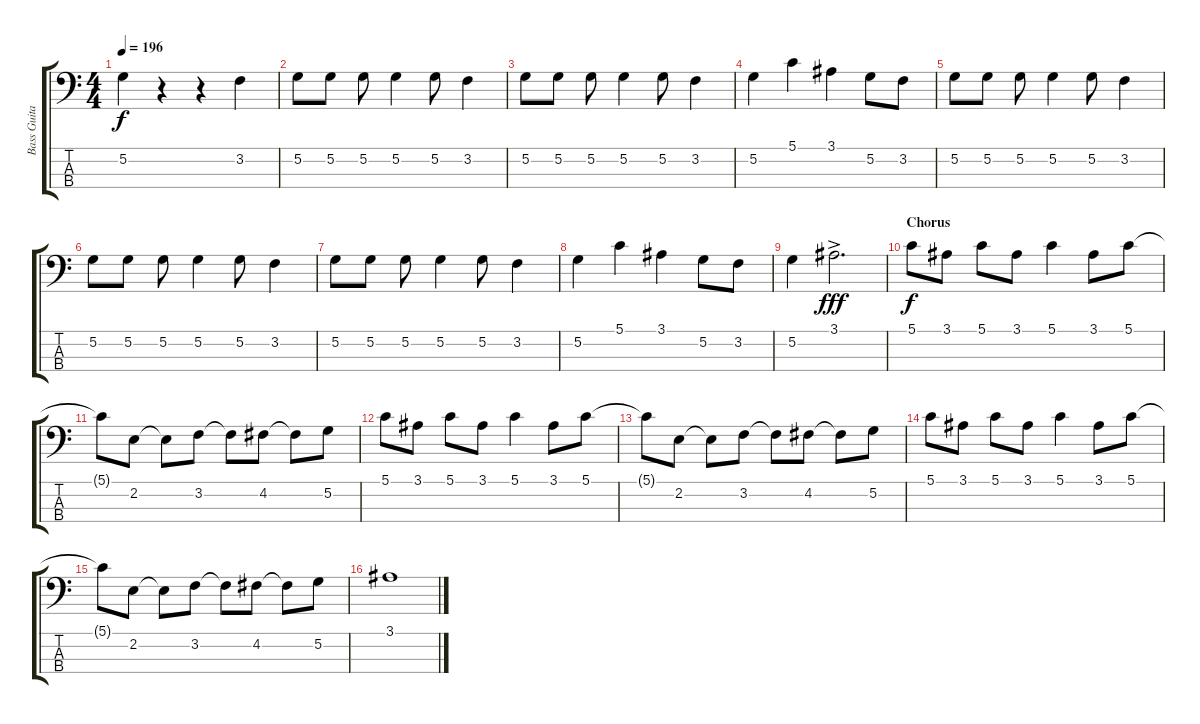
\track ("Bass Guitar (R. Glover)" "Bass Guita") {instrument electricbassfinger}
\staff {score tabs}
\tuning (G2 D2 A1 E1) {hide}
\ts (4 4)
\tempo 196
\clef f4
\ks c
5.2.4{dy f} r.4 r.4 3.2.4 |
5.2.8 5.2.8 5.2.8 5.2.4 5.2.8 3.2.4 |
5.2.8 5.2.8 5.2.8 5.2.4 5.2.8 3.2.4 |
5.2.4 5.1.4 3.1.4 5.2.8 3.2.8 |
5.2.8 5.2.8 5.2.8 5.2.4 5.2.8 3.2.4 |
5.2.8 5.2.8 5.2.8 5.2.4 5.2.8 3.2.4 |
5.2.8 5.2.8 5.2.8 5.2.4 5.2.8 3.2.4 |
5.2.4 5.1.4 3.1.4 5.2.8 3.2.8 |
5.2.4 3.1{ac}.2{d dy fff} |
\section ("" "Chorus")
5.1.8{dy f} 3.1.8 5.1.8 3.1.8 5.1.4 3.1.8 5.1.8 |
5.1{t}.8 2.2.8 2.2{t}.8 3.2.8 3.2{t}.8 4.2.8 4.2{t}.8 5.2.8 |
5.1.8 3.1.8 5.1.8 3.1.8 5.1.4 3.1.8 5.1.8 |
5.1{t}.8 2.2.8 2.2{t}.8 3.2.8 3.2{t}.8 4.2.8 4.2{t}.8 5.2.8 |
5.1.8 3.1.8 5.1.8 3.1.8 5.1.4 3.1.8 5.1.8 |
5.1{t}.8 2.2.8 2.2{t}.8 3.2.8 3.2{t}.8 4.2.8 4.2{t}.8 5.2.8 |
3.1.1
